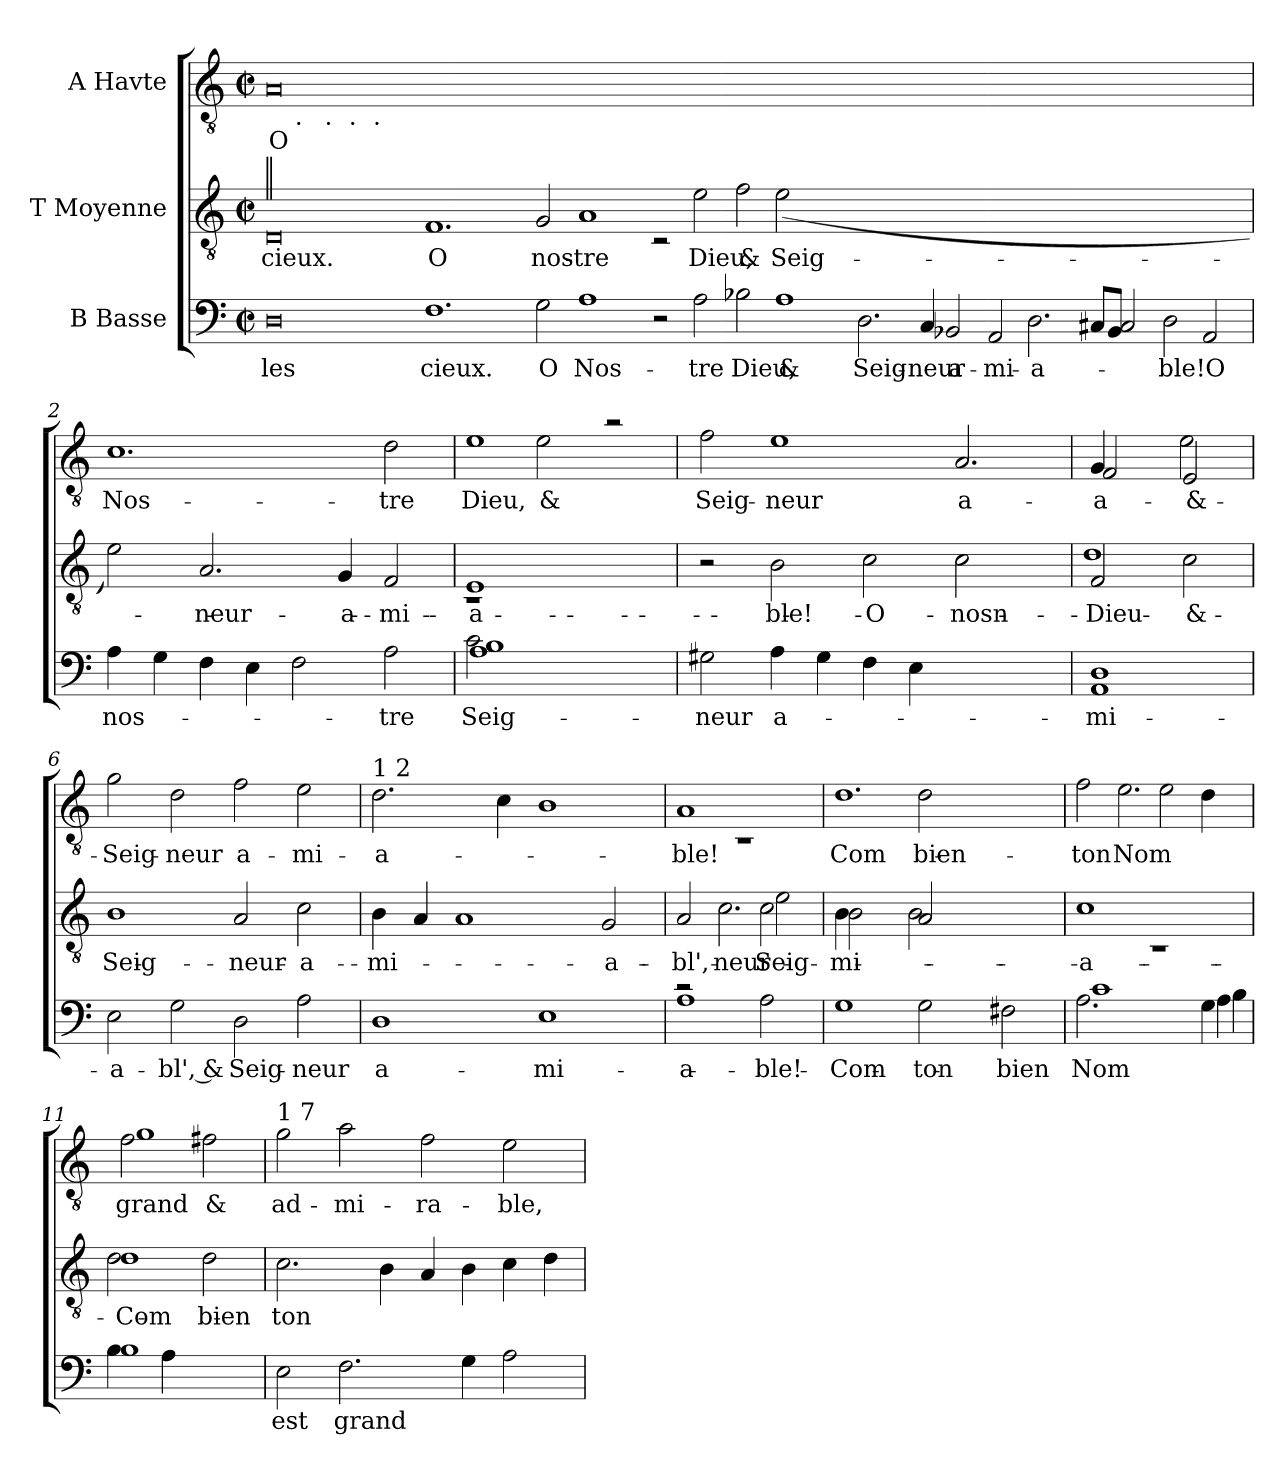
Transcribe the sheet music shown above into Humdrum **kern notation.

**kern	**text	**kern	**text	**kern	**text
*part3	*part3	*part2	*part2	*part1	*part1
*staff3	*staff3	*staff2	*staff2	*staff1	*staff1
*I"B Basse	*	*I"T Moyenne	*	*I"A Havte	*
*clefF4	*	*clefGv2	*	*clefGv2	*
*k[]	*	*k[]	*	*k[]	*
*C:	*	*C:	*	*C:	*
*M2/2	*	*M2/2	*	*M2/2	*
*met(c|)	*	*met(c|)	*	*met(c|)	*
=1	=1	=1	=1	=1	=1
!	!	!LO:TX:b:t=.	!	!	!
!	!LO:LY:b	!LO:N:vis=1	!LO:LY:b	!	!LO:LY:b
*	*	*^	*	*^	*
*	*	*	*	*	*	*^	*
*	*	*	*	*	*	*	*^	*
0D	les	000.ra	0D	cieux.	0A	4ryy	2ryy	2ryy	O
.	.	.	.	.	.	16ryy	.	.	.
!	!	!	!	!	!	!LO:TX:b:t=.	!	!	!
.	.	.	.	.	.	1ryy	.	.	.
.	.	.	.	.	.	.	8ryy	4...ryy	.
!	!	!	!	!	!	!	!LO:TX:b:t=.	!	!
.	.	.	.	.	.	.	1ryy	.	.
!	!	!	!	!	!	!	!	!LO:TX:b:t=.	!
.	.	.	.	.	.	.	.	1ryy	.
!	!	!	!	!	!	!LO:TX:b:t=.	!	!	!
.	.	.	.	.	.	1ryy	.	.	.
.	.	.	.	.	.	.	1ryy	.	.
.	.	.	.	.	.	.	.	1ryy	.
!	!LO:LY:b	!	!	!LO:LY:b	!	!	!	!	!
1.F	cieux.	.	1.F	O	000ryy	.	.	.	.
.	.	.	.	.	.	1ryy	.	.	.
.	.	.	.	.	.	.	1ryy	.	.
.	.	.	.	.	.	.	.	1ryy	.
.	.	.	.	.	.	1ryy	.	.	.
!	!LO:LY:b	!	!	!LO:LY:b	!	!	!	!	!
2G\	O	.	2G/	nos-	.	.	.	.	.
.	.	.	.	.	.	.	1ryy	.	.
.	.	.	.	.	.	.	.	1ryy	.
!	!LO:LY:b	!	!	!LO:LY:b	!	!	!	!	!
1A	Nos-	.	1A	-tre	.	.	.	.	.
.	.	.	.	.	.	1ryy	.	.	.
.	.	.	.	.	.	.	1ryy	.	.
.	.	.	.	.	.	.	.	1ryy	.
2r	.	.	2rC	.	.	.	.	.	.
.	.	.	.	.	.	1ryy	.	.	.
!	!LO:LY:b	!	!	!LO:LY:b	!	!	!	!	!
2A\	-tre	.	2e\	Dieu,	.	.	.	.	.
.	.	.	.	.	.	.	1ryy	.	.
.	.	.	.	.	.	.	.	1ryy	.
!	!LO:LY:b	!	!	!LO:LY:b	!	!	!	!	!
2B-X\	Dieu,	.	2f\	&	.	.	.	.	.
.	.	.	.	.	.	1ryy	.	.	.
!	!LO:LY:b:rj	!	!	!LO:LY:b	!	!	!	!	!
1A	&	.	(>2e\	Seig-	.	.	.	.	.
.	.	.	.	.	.	.	1ryy	.	.
.	.	.	.	.	.	.	.	1ryy	.
.	.	.	1ryy	.	.	.	.	.	.
.	.	.	.	.	.	1ryy	.	.	.
!	!LO:LY:b	!	!	!	!	!	!	!	!
2.D\	Seig-	.	.	.	.	.	.	.	.
.	.	.	.	.	.	.	1ryy	.	.
.	.	.	.	.	.	.	.	1ryy	.
.	.	.	00ryy	.	.	.	.	.	.
!	!LO:LY:b	!	!	!	!	!	!	!	!
4C/	-neur	.	.	.	.	.	.	.	.
.	.	.	.	.	.	1ryy	.	.	.
!	!LO:LY:b:rj	!	!	!	!	!	!	!	!
2BB-X/	a-	.	.	.	.	.	.	.	.
.	.	.	.	.	.	.	1ryy	.	.
.	.	.	.	.	.	.	.	1ryy	.
!	!LO:LY:b	!	!	!	!	!	!	!	!
2AA/	-mi-	.	.	.	.	.	.	.	.
.	.	.	.	.	.	1ryy	.	.	.
!	!LO:LY:b	!	!	!	!	!	!	!	!
2.D\	-a-	.	.	.	.	.	.	.	.
.	.	.	.	.	.	.	1ryy	.	.
.	.	.	.	.	.	.	.	1ryy	.
.	.	.	.	.	0ryy	.	.	.	.
8C#X/L	.	.	.	.	.	.	.	.	.
.	.	.	.	.	.	1ryy	.	.	.
8BB-/J	.	.	.	.	.	.	.	.	.
2C#/	.	.	.	.	.	.	.	.	.
.	.	.	.	.	.	.	1ryy	.	.
.	.	.	.	.	.	.	.	1ryy	.
!	!LO:LY:b	!	!	!	!	!	!	!	!
2D\	-ble!	.	.	.	.	.	.	.	.
.	.	.	.	.	.	2ryy	.	.	.
!	!LO:LY:b:rj	!	!	!	!	!	!	!	!
2AA/	O	.	.	.	.	.	.	.	.
.	.	.	.	.	.	.	4.ryy	.	.
.	.	.	.	.	.	8.ryy	.	.	.
.	.	.	.	.	.	.	.	32ryy	.
!!LO:LB:g=z
=2	=2	=2	=2	=2	=2	=2	=2	=2	=2
!	!LO:LY:b	!	!	!	!	!	!	!	!LO:LY:b
*	*	*v	*v	*	*	*	*	*	*
*	*	*	*	*v	*v	*v	*v	*
4A\	nos-	2e\)	.	1.c	Nos-
4G\	.	.	.	.	.
!	!	!	!LO:LY:b	!	!
4F\	.	2.A/	-neur	.	.
4E\	.	.	.	.	.
2F\	.	.	.	.	.
!	!	!	!LO:LY:b	!	!
.	.	4G/	a-	.	.
!	!LO:LY:b	!	!LO:LY:b:rj	!	!LO:LY:b
2A\	-tre	2F/	-mi-	2d\	-tre
=3	=3	=3	=3	=3	=3
!	!LO:LY:b	!	!	!	!
*^	*	*	*	*	*
!	!	!LO:LY:b:rj	!	!LO:LY:b	!	!LO:LY:b
*	*	*	*^	*	*^	*
2c\	1A 1B	Seig-	1E	1rC	-a-	1e	2ryy	Dieu,
!	!	!	!	!	!	!	!	!LO:LY:b
2ryy	.	.	.	.	.	.	2e\	&
2ryy	2ryy	.	2ryy	2ryy	.	2ra	2ryy	.
=4	=4	=4	=4	=4	=4	=4	=4	=4
!	!	!LO:LY:b	!	!	!	!	!	!LO:LY:b
*v	*v	*	*	*	*	*v	*v	*
*	*	*v	*v	*	*	*
2G#X\	-neur	2r	.	2f\	Seig-
!	!LO:LY:b	!	!LO:LY:b	!	!LO:LY:b:rj
4A\	a-	2B\	-ble!	1e	-neur
4G#\	.	.	.	.	.
!	!	!	!LO:LY:b	!	!
4F\	.	2c\	O	.	.
4E\	.	.	.	.	.
!	!	!	!LO:LY:b	!	!LO:LY:b
2.ryy	.	2c\	nosn-	2.A/	a-
.	.	4ryy	.	.	.
=5	=5	=5	=5	=5	=5
!	!LO:LY:b:rj	!	!LO:LY:b	!	!
*	*	*^	*	*	*
!	!	!	!	!LO:LY:b	!	!LO:LY:b
*	*	*	*	*	*^	*
!	!	!	!	!	!	!	!LO:LY:b:rj
*	*	*	*	*	*	*^	*
1AA 1D	-mi-	2F/	1d	Dieu	4G/	2F/	2ryy	-a-
.	.	.	.	.	2.ryy	.	.	.
!	!	!	!	!LO:LY:b	!	!	!	!LO:LY:b
!	!	!	!	!	!	!	!	!LO:LY:b
.	.	2c\	.	&	.	2E/	2e\	&
*	*	*v	*v	*	*	*	*	*
=6	=6	=6	=6	=6	=6	=6	=6
!	!LO:LY:b	!	!LO:LY:b	!	!	!	!LO:LY:b
*	*	*	*	*v	*v	*v	*
2E\	-a-	1B	Seig-	2g\	Seig-
!	!LO:LY:b:rj	!	!	!	!LO:LY:b:rj
2G\	-bl', &	.	.	2d\	-neur
!	!LO:LY:b	!	!LO:LY:b	!	!LO:LY:b
2D\	Seig-	2A/	-neur	2f\	a-
!	!LO:LY:b	!	!LO:LY:b	!	!LO:LY:b
2A\	-neur	2c\	a-	2e\	-mi-
!!LO:LB:g=z
=7	=7	=7	=7	=7	=7
!	!	!	!	!LO:TX:a:t=1 2	!
!	!LO:LY:b	!	!LO:LY:b	!	!LO:LY:b
1D	a-	4B\	-mi-	2.d\	-a-
.	.	4A/	.	.	.
.	.	1A	.	.	.
.	.	.	.	4c\	.
!	!LO:LY:b	!	!	!	!
1E	-mi-	.	.	1B	.
!	!	!	!LO:LY:b	!	!
.	.	2G/	-a-	.	.
=8	=8	=8	=8	=8	=8
*^	*	*	*	*	*
!	!	!LO:LY:b	!	!LO:LY:b	!	!LO:LY:b
*	*	*	*^	*	*^	*
*	*	*	*	*^	*	*	*	*
2rc	1A	a-	2A/	2ryy	4ryy	-bl',	1A	1rC	-ble!
!	!	!	!	!	!	!LO:LY:b	!	!	!
.	.	.	.	.	2.c\	-neur	.	.	.
!	!	!LO:LY:b	!	!	!	!LO:LY:b	!	!	!
!	!	!	!	!	!	!LO:LY:b:rj	!	!	!
2A\	.	-ble!	2c\	2e\	.	Seig-	.	.	.
=9	=9	=9	=9	=9	=9	=9	=9	=9	=9
!	!	!LO:LY:b	!	!	!	!LO:LY:b	!	!	!
!	!	!	!	!	!	!LO:LY:b:rj	!	!	!LO:LY:b
1G	2ryy	-Com-	4B\	2B\	2ryy	-mi-	1.d	2ryy	Com-
.	.	.	2ryy	.	.	.	.	.	.
!	!	!LO:LY:b	!	!	!	!	!	!	!LO:LY:b
.	2G\	ton	.	2A/	2B\	.	.	2d\	-bien
.	.	.	2.ryy	.	.	.	.	.	.
!	!	!LO:LY:b	!	!	!	!	!	!	!
2F#X\	2ryy	-bien	.	2ryy	2ryy	.	.	2ryy	.
=10	=10	=10	=10	=10	=10	=10	=10	=10	=10
!	!	!LO:LY:b	!	!	!	!LO:LY:b	!	!	!LO:LY:b
*^	*^	*	*	*v	*v	*	*	*^	*
2.A\	2.ryy	2.ryy	1c	Nom	1c	1rC	-a-	2f\	4ryy	2.ryy	ton
!	!	!	!	!	!	!	!	!	!	!	!LO:LY:b
.	.	.	.	.	.	.	.	.	2.e\	.	Nom
.	.	.	.	.	.	.	.	2e\	.	.	.
4G\	4A\	4B\	.	.	.	.	.	.	.	4d\	.
*	*	*v	*v	*	*	*	*	*	*	*	*
=11	=11	=11	=11	=11	=11	=11	=11	=11	=11	=11
!	!	!	!	!	!	!LO:LY:b	!	!	!	!
!	!	!	!	!	!	!LO:LY:b	!	!	!	!LO:LY:b
!	!	!	!	!	!	!	!	!	!	!LO:LY:b
*	*v	*v	*	*	*	*	*	*v	*v	*
1B	4B\	.	1d	2d\	Com-	2f\	1g	grand
.	4A\	.	.	.	.	.	.	.
!	!	!	!	!	!LO:LY:b	!	!	!LO:LY:b
.	2ryy	.	.	2d\	-bien	2f#X\	.	&
*	*	*	*	*	*	*v	*v	*
!!LO:LB:g=z
=12	=12	=12	=12	=12	=12	=12	=12
!	!	!	!	!	!	!LO:TX:a:t=1 7	!
!	!	!LO:LY:b	!	!	!LO:LY:b	!	!LO:LY:b
*v	*v	*	*	*	*	*	*
*	*	*v	*v	*	*	*
2E\	est	2.c\	ton	2g\	ad-
!	!LO:LY:b	!	!	!	!LO:LY:b:rj
2.F\	grand	.	.	2a\	-mi-
.	.	4B\	.	.	.
!	!	!	!	!	!LO:LY:b
.	.	4A/	.	2f\	-ra-
4G\	.	4B\	.	.	.
!	!	!	!	!	!LO:LY:b
2A\	.	4c\	.	2e\	-ble,
.	.	4d\	.	.	.
=	=	=	=	=	=
*-	*-	*-	*-	*-	*-
